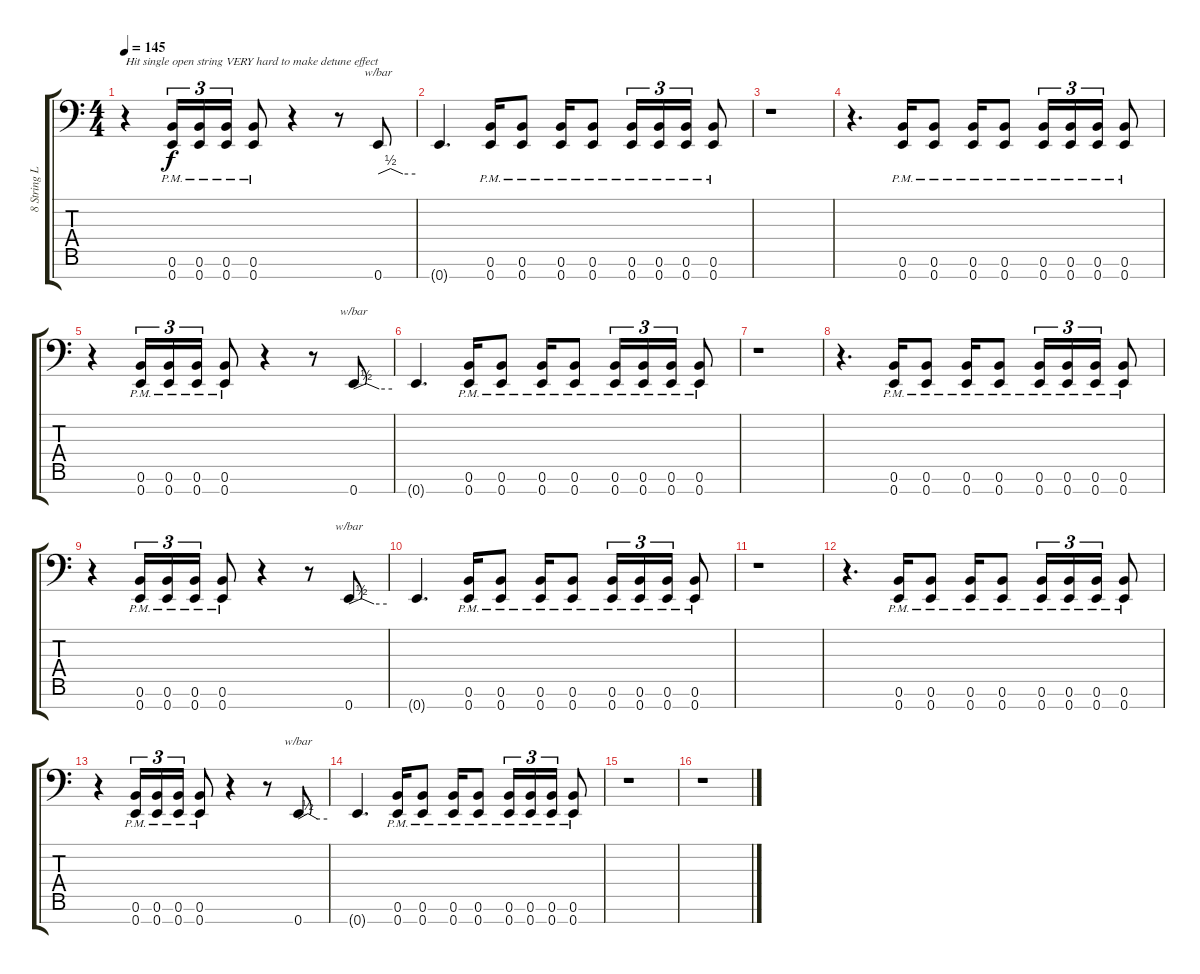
\track ("8 String LOW LEFT" "8 String L") {instrument distortionguitar}
\staff {score tabs}
\tuning (B3 Gb3 E3 B2 E2 B1 E1) {hide}
\ts (4 4)
\tempo 145
\clef f4
\ks c
r.4{txt "Hit single open string VERY hard to make detune effect" dy f} (0.6{pm} 0.7{pm}).16{tu (3 2)} (0.6{pm} 0.7{pm}).16{tu (3 2)} (0.6{pm} 0.7{pm}).16{tu (3 2)} (0.6{pm} 0.7{pm}).8 r.4 r.8 0.7.8{tbe (custom default 0 0 20 2 40 0 60 0)} |
0.7{t}.4{d beam merge} (0.6{pm} 0.7{pm}).16{beam merge} (0.6{pm} 0.7{pm}).8 (0.6{pm} 0.7{pm}).16 (0.6{pm} 0.7{pm}).8 (0.6{pm} 0.7{pm}).16{tu (3 2)} (0.6{pm} 0.7{pm}).16{tu (3 2)} (0.6{pm} 0.7{pm}).16{tu (3 2)} (0.6{pm} 0.7{pm}).8 |
r.1 |
r.4{d beam merge} (0.6{pm} 0.7{pm}).16{beam merge} (0.6{pm} 0.7{pm}).8 (0.6{pm} 0.7{pm}).16 (0.6{pm} 0.7{pm}).8 (0.6{pm} 0.7{pm}).16{tu (3 2)} (0.6{pm} 0.7{pm}).16{tu (3 2)} (0.6{pm} 0.7{pm}).16{tu (3 2)} (0.6{pm} 0.7{pm}).8 |
r.4 (0.6{pm} 0.7{pm}).16{tu (3 2)} (0.6{pm} 0.7{pm}).16{tu (3 2)} (0.6{pm} 0.7{pm}).16{tu (3 2)} (0.6{pm} 0.7{pm}).8 r.4 r.8 0.7.8{tbe (custom default 0 0 20 2 40 0 60 0)} |
0.7{t}.4{d beam merge} (0.6{pm} 0.7{pm}).16{beam merge} (0.6{pm} 0.7{pm}).8 (0.6{pm} 0.7{pm}).16 (0.6{pm} 0.7{pm}).8 (0.6{pm} 0.7{pm}).16{tu (3 2)} (0.6{pm} 0.7{pm}).16{tu (3 2)} (0.6{pm} 0.7{pm}).16{tu (3 2)} (0.6{pm} 0.7{pm}).8 |
r.1 |
r.4{d beam merge} (0.6{pm} 0.7{pm}).16{beam merge} (0.6{pm} 0.7{pm}).8 (0.6{pm} 0.7{pm}).16 (0.6{pm} 0.7{pm}).8 (0.6{pm} 0.7{pm}).16{tu (3 2)} (0.6{pm} 0.7{pm}).16{tu (3 2)} (0.6{pm} 0.7{pm}).16{tu (3 2)} (0.6{pm} 0.7{pm}).8 |
r.4 (0.6{pm} 0.7{pm}).16{tu (3 2)} (0.6{pm} 0.7{pm}).16{tu (3 2)} (0.6{pm} 0.7{pm}).16{tu (3 2)} (0.6{pm} 0.7{pm}).8 r.4 r.8 0.7.8{tbe (custom default 0 0 20 2 40 0 60 0)} |
0.7{t}.4{d beam merge} (0.6{pm} 0.7{pm}).16{beam merge} (0.6{pm} 0.7{pm}).8 (0.6{pm} 0.7{pm}).16 (0.6{pm} 0.7{pm}).8 (0.6{pm} 0.7{pm}).16{tu (3 2)} (0.6{pm} 0.7{pm}).16{tu (3 2)} (0.6{pm} 0.7{pm}).16{tu (3 2)} (0.6{pm} 0.7{pm}).8 |
r.1 |
r.4{d beam merge} (0.6{pm} 0.7{pm}).16{beam merge} (0.6{pm} 0.7{pm}).8 (0.6{pm} 0.7{pm}).16 (0.6{pm} 0.7{pm}).8 (0.6{pm} 0.7{pm}).16{tu (3 2)} (0.6{pm} 0.7{pm}).16{tu (3 2)} (0.6{pm} 0.7{pm}).16{tu (3 2)} (0.6{pm} 0.7{pm}).8 |
r.4 (0.6{pm} 0.7{pm}).16{tu (3 2)} (0.6{pm} 0.7{pm}).16{tu (3 2)} (0.6{pm} 0.7{pm}).16{tu (3 2)} (0.6{pm} 0.7{pm}).8 r.4 r.8 0.7.8{tbe (custom default 0 0 20 2 40 0 60 0)} |
0.7{t}.4{d beam merge} (0.6{pm} 0.7{pm}).16{beam merge} (0.6{pm} 0.7{pm}).8 (0.6{pm} 0.7{pm}).16 (0.6{pm} 0.7{pm}).8 (0.6{pm} 0.7{pm}).16{tu (3 2)} (0.6{pm} 0.7{pm}).16{tu (3 2)} (0.6{pm} 0.7{pm}).16{tu (3 2)} (0.6{pm} 0.7{pm}).8 |
r.1 |
r.1
